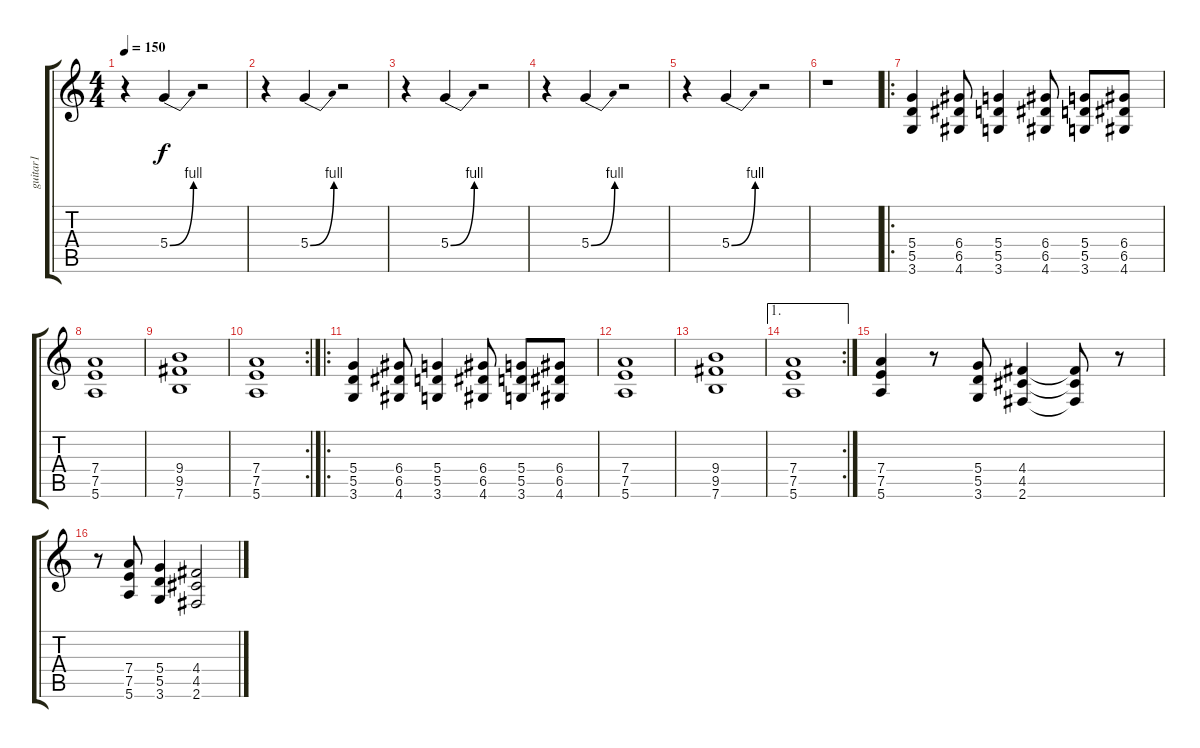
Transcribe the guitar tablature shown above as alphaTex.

\track ("guitar1" "guitar1") {instrument distortionguitar}
\staff {score tabs}
\tuning (E4 B3 G3 D3 A2 E2) {hide}
\ts (4 4)
\tempo 150
\clef g2
\ks c
r.4{dy f} 5.4{be (bend 0 0 60 4)}.4 r.2 |
r.4 5.4{be (bend 0 0 60 4)}.4 r.2 |
r.4 5.4{be (bend 0 0 60 4)}.4 r.2 |
r.4 5.4{be (bend 0 0 60 4)}.4 r.2 |
r.4 5.4{be (bend 0 0 60 4)}.4 r.2 |
r.1 |
\ro
(5.4 5.5 3.6).4 (6.4 6.5 4.6).8 (5.4 5.5 3.6).4 (6.4 6.5 4.6).8 (5.4 5.5 3.6).8 (6.4 6.5 4.6).8 |
(7.4 7.5 5.6).1 |
(9.4 9.5 7.6).1 |
\rc 2
(7.4 7.5 5.6).1 |
\ro
(5.4 5.5 3.6).4 (6.4 6.5 4.6).8 (5.4 5.5 3.6).4 (6.4 6.5 4.6).8 (5.4 5.5 3.6).8 (6.4 6.5 4.6).8 |
(7.4 7.5 5.6).1 |
(9.4 9.5 7.6).1 |
\ae 1
\rc 2
(7.4 7.5 5.6).1 |
(7.4 7.5 5.6).4 r.8 (5.4 5.5 3.6).8 (4.4 4.5 2.6).4 (4.4{t} 4.5{t} 2.6{t}).8 r.8 |
r.8 (7.4 7.5 5.6).8 (5.4 5.5 3.6).4 (4.4 4.5 2.6).2
